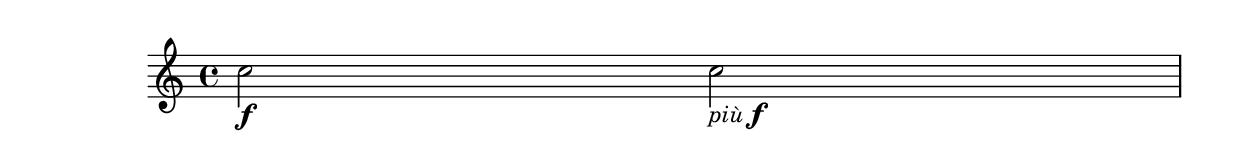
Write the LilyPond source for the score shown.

%% DO NOT EDIT this file manually; it is automatically
%% generated from LSR http://lsr.dsi.unimi.it
%% Make any changes in LSR itself, or in Documentation/snippets/new/ ,
%% and then run scripts/auxiliar/makelsr.py
%%
%% This file is in the public domain.
\version "2.14.2"

\header {
  lsrtags = "text, really-simple, expressive-marks"

%% Translation of GIT committish: 6977ddc9a3b63ea810eaecb864269c7d847ccf98
  texidoces = "
Ciertas indicaciones dinámicas pueden llevar textos (como @qq{più
forte} o @qq{piano subito}). Se pueden producir usando un bloque
@code{\\markup}.

"
  doctitlees = "Combinar indicaciones dinámicas con marcados textuales"

  texidoc = "
Some dynamics may involve text indications (such as @qq{più forte} or
@qq{piano subito}). These can be produced using a @code{\\markup}
block.

"
  doctitle = "Combining dynamics with markup texts"
} % begin verbatim


piuF = \markup { \italic più \dynamic f }
\layout { ragged-right = ##f }
\relative c'' {
  c2\f c-\piuF
}


